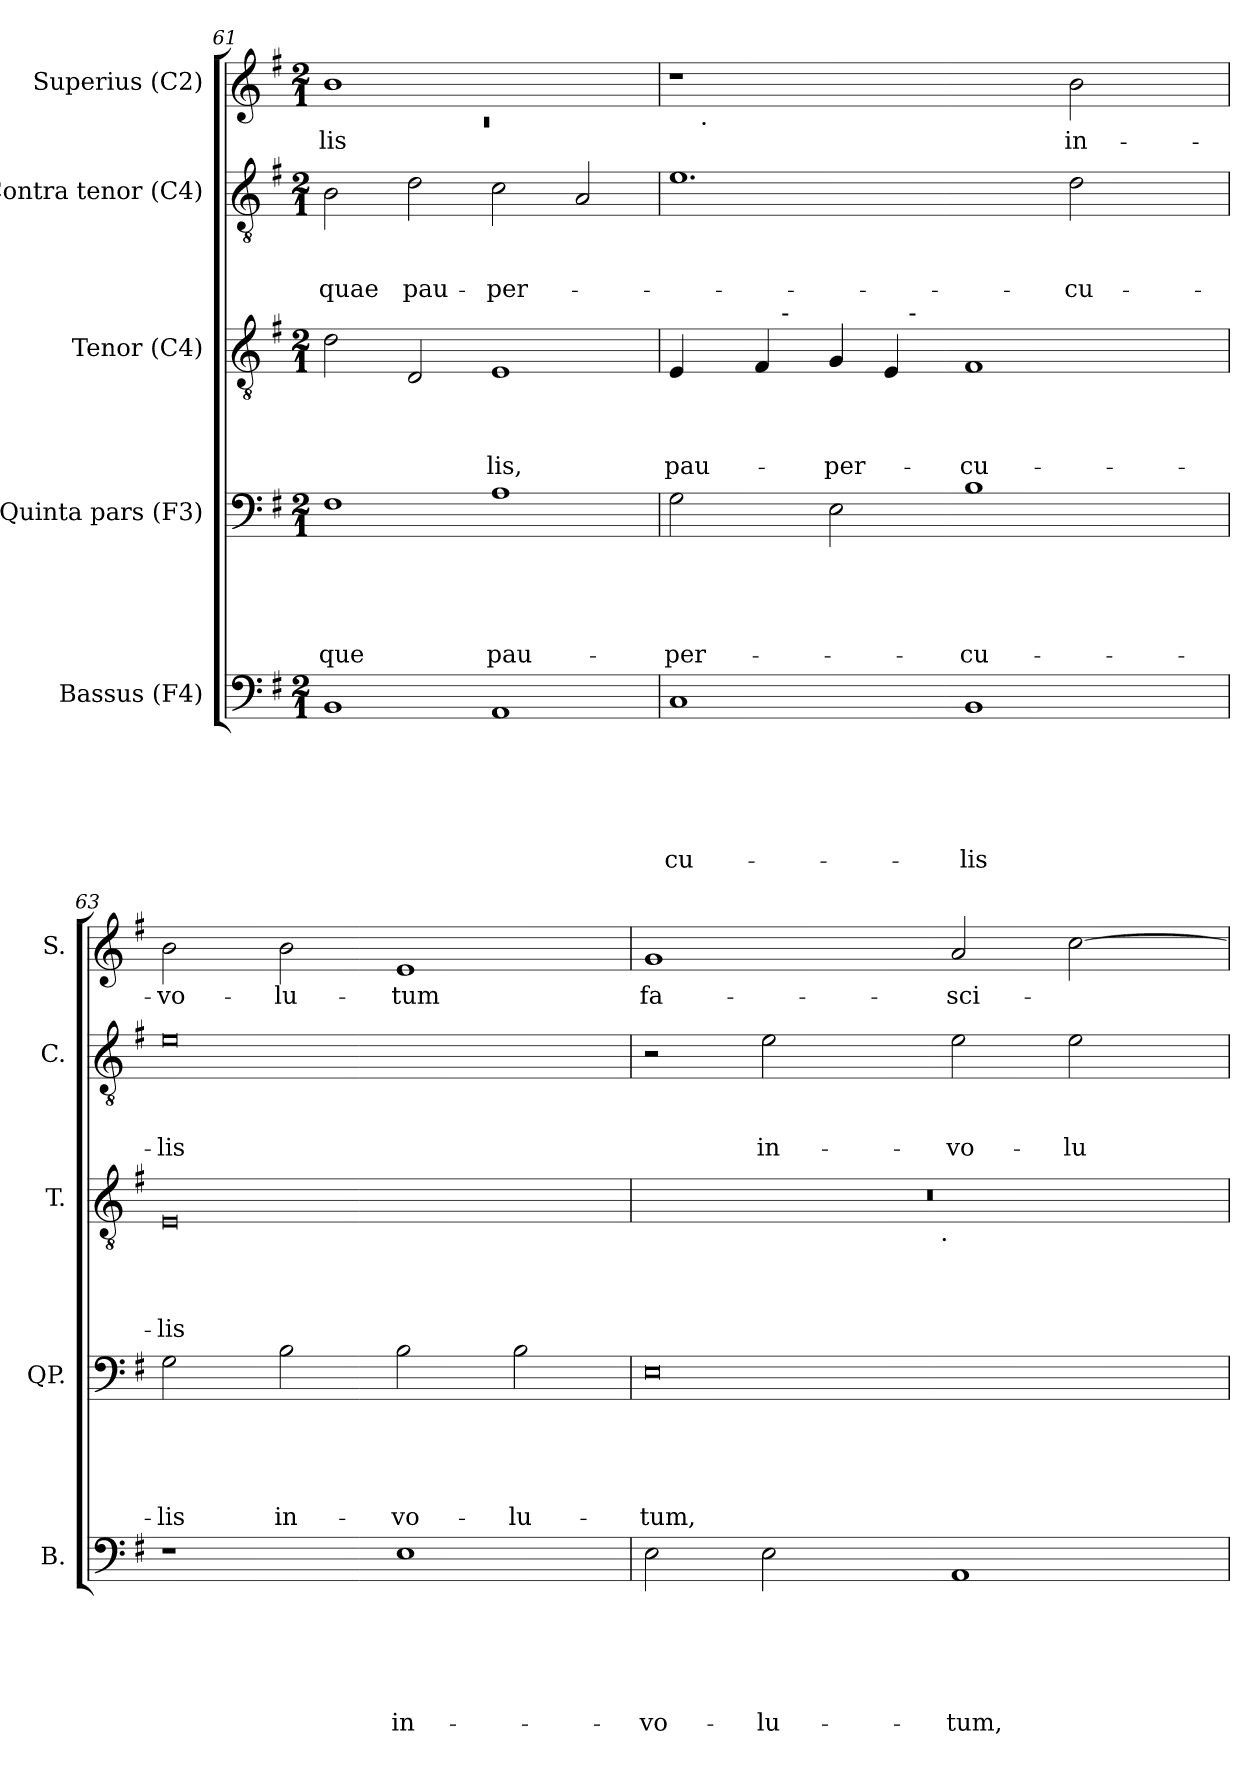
**kern	**text	**text	**text	**text	**text	**text	**kern	**text	**text	**text	**text	**text	**kern	**text	**text	**text	**text	**kern	**text	**text	**text	**kern	**text
*part5	*part5	*part5	*part5	*part5	*part5	*part5	*part4	*part4	*part4	*part4	*part4	*part4	*part3	*part3	*part3	*part3	*part3	*part2	*part2	*part2	*part2	*part1	*part1
*staff5	*staff5	*staff5	*staff5	*staff5	*staff5	*staff5	*staff4	*staff4	*staff4	*staff4	*staff4	*staff4	*staff3	*staff3	*staff3	*staff3	*staff3	*staff2	*staff2	*staff2	*staff2	*staff1	*staff1
*I"Bassus (F4)	*	*	*	*	*	*	*I"Quinta pars (F3)	*	*	*	*	*	*I"Tenor (C4)	*	*	*	*	*I"Contra tenor (C4)	*	*	*	*I"Superius (C2)	*
*I'B.	*	*	*	*	*	*	*I'QP.	*	*	*	*	*	*I'T.	*	*	*	*	*I'C.	*	*	*	*I'S.	*
*clefF4	*	*	*	*	*	*	*clefF4	*	*	*	*	*	*clefGv2	*	*	*	*	*clefGv2	*	*	*	*clefG2	*
*k[f#]	*	*	*	*	*	*	*k[f#]	*	*	*	*	*	*k[f#]	*	*	*	*	*k[f#]	*	*	*	*k[f#]	*
*G:	*	*	*	*	*	*	*G:	*	*	*	*	*	*G:	*	*	*	*	*G:	*	*	*	*G:	*
*M2/1	*	*	*	*	*	*	*M2/1	*	*	*	*	*	*M2/1	*	*	*	*	*M2/1	*	*	*	*M2/1	*
=61	=61	=61	=61	=61	=61	=61	=61	=61	=61	=61	=61	=61	=61	=61	=61	=61	=61	=61	=61	=61	=61	=61	=61
*	*	*	*	*	*	*	*	*	*	*	*	*	*	*	*	*	*	*	*	*	*	*^	*
!	!	!	!	!	!	!	!	!	!	!	!	!LO:LY:b	!	!	!	!	!	!	!	!	!LO:LY:b	!	!LO:N:vis=1	!LO:LY:b
1BB	.	.	.	.	.	.	1F#	.	.	.	.	-que	2d\	.	.	.	.	2B\	.	.	-quae	1b	0rc	-lis
!	!	!	!	!	!	!	!	!	!	!	!	!	!	!	!	!	!	!	!	!	!LO:LY:b	!	!	!
.	.	.	.	.	.	.	.	.	.	.	.	.	2D/	.	.	.	.	2d\	.	.	pau-	.	.	.
!	!	!	!	!	!	!	!	!	!	!	!	!LO:LY:b	!	!	!	!	!LO:LY:b	!	!	!	!LO:LY:b	!	!	!
1AA	.	.	.	.	.	.	1A	.	.	.	.	pau-	1E	.	.	.	-lis,	2c\	.	.	-per-	1ryy	.	.
.	.	.	.	.	.	.	.	.	.	.	.	.	.	.	.	.	.	2A/	.	.	.	.	.	.
!!LO:PB:g=z	!!
=62	=62	=62	=62	=62	=62	=62	=62	=62	=62	=62	=62	=62	=62	=62	=62	=62	=62	=62	=62	=62	=62	=62	=62	=62
!	!	!	!	!	!	!LO:LY:b	!	!	!	!	!	!LO:LY:b	!	!	!	!	!LO:LY:b	!	!	!	!	!	!	!
*	*	*	*	*	*	*	*	*	*	*	*	*	*^	*	*	*	*	*	*	*	*	*	*	*
*	*	*	*	*	*	*	*	*	*	*	*	*	*	*^	*	*	*	*	*	*	*	*	*	*	*
1C	.	.	.	.	.	-cu-	2G\	.	.	.	.	-per-	4E/	6ryy	2ryy	.	.	.	pau-	1.e	.	.	.	1r	16.ryy	.
!	!	!	!	!	!	!	!	!	!	!	!	!	!	!	!	!	!	!	!	!	!	!	!	!	!LO:TX:b:t=.	!
.	.	.	.	.	.	.	.	.	.	.	.	.	.	.	.	.	.	.	.	.	.	.	.	.	1ryy	.
.	.	.	.	.	.	.	.	.	.	.	.	.	.	12ryy	.	.	.	.	.	.	.	.	.	.	.	.
.	.	.	.	.	.	.	.	.	.	.	.	.	4F#/	24ryy	.	.	.	.	.	.	.	.	.	.	.	.
.	.	.	.	.	.	.	.	.	.	.	.	.	.	96ryy	.	.	.	.	.	.	.	.	.	.	.	.
!	!	!	!	!	!	!	!	!	!	!	!	!	!	!LO:TX:a:t=-	!	!	!	!	!	!	!	!	!	!	!	!
.	.	.	.	.	.	.	.	.	.	.	.	.	.	3%2ryy	.	.	.	.	.	.	.	.	.	.	.	.
!	!	!	!	!	!	!	!	!	!	!	!	!	!	!	!	!	!	!	!LO:LY:b	!	!	!	!	!	!	!
.	.	.	.	.	.	.	2E\	.	.	.	.	.	4G/	.	4ryy	.	.	.	-per-	.	.	.	.	.	.	.
.	.	.	.	.	.	.	.	.	.	.	.	.	4E/	.	16ryy	.	.	.	.	.	.	.	.	.	.	.
!	!	!	!	!	!	!	!	!	!	!	!	!	!	!	!LO:TX:a:t=-	!	!	!	!	!	!	!	!	!	!	!
.	.	.	.	.	.	.	.	.	.	.	.	.	.	.	1ryy	.	.	.	.	.	.	.	.	.	.	.
.	.	.	.	.	.	.	.	.	.	.	.	.	.	3%2ryy	.	.	.	.	.	.	.	.	.	.	.	.
!	!	!	!	!	!	!LO:LY:b	!	!	!	!	!	!LO:LY:b	!	!	!	!	!	!	!LO:LY:b	!	!	!	!	!	!	!
1BB	.	.	.	.	.	-lis	1B	.	.	.	.	-cu-	1F#	.	.	.	.	.	-cu-	.	.	.	.	2ryy	.	.
.	.	.	.	.	.	.	.	.	.	.	.	.	.	.	.	.	.	.	.	.	.	.	.	.	2ryy	.
!	!	!	!	!	!	!	!	!	!	!	!	!	!	!	!	!	!	!	!	!	!	!	!LO:LY:b	!	!	!LO:LY:b
.	.	.	.	.	.	.	.	.	.	.	.	.	.	.	.	.	.	.	.	2d\	.	.	-cu-	2b\	.	in-
.	.	.	.	.	.	.	.	.	.	.	.	.	.	.	.	.	.	.	.	.	.	.	.	.	4ryy	.
.	.	.	.	.	.	.	.	.	.	.	.	.	.	3ryy	.	.	.	.	.	.	.	.	.	.	.	.
.	.	.	.	.	.	.	.	.	.	.	.	.	.	.	8.ryy	.	.	.	.	.	.	.	.	.	.	.
.	.	.	.	.	.	.	.	.	.	.	.	.	.	.	.	.	.	.	.	.	.	.	.	.	8ryy	.
.	.	.	.	.	.	.	.	.	.	.	.	.	.	48.ryy	.	.	.	.	.	.	.	.	.	.	32ryy	.
=63	=63	=63	=63	=63	=63	=63	=63	=63	=63	=63	=63	=63	=63	=63	=63	=63	=63	=63	=63	=63	=63	=63	=63	=63	=63	=63
!	!	!	!	!	!	!	!	!	!	!	!	!LO:LY:b	!	!	!	!	!	!	!LO:LY:b:rj	!	!	!	!LO:LY:b:rj	!	!	!LO:LY:b
*	*	*	*	*	*	*	*	*	*	*	*	*	*v	*v	*v	*	*	*	*	*	*	*	*	*v	*v	*
1r	.	.	.	.	.	.	2G\	.	.	.	.	-lis	0E	.	.	.	-lis	0e	.	.	-lis	2b\	-vo-
!	!	!	!	!	!	!	!	!	!	!	!	!LO:LY:b	!	!	!	!	!	!	!	!	!	!	!LO:LY:b
.	.	.	.	.	.	.	2B\	.	.	.	.	in-	.	.	.	.	.	.	.	.	.	2b\	-lu-
!	!	!	!	!	!	!LO:LY:b	!	!	!	!	!	!LO:LY:b	!	!	!	!	!	!	!	!	!	!	!LO:LY:b
1E	.	.	.	.	.	in-	2B\	.	.	.	.	-vo-	.	.	.	.	.	.	.	.	.	1e	-tum
!	!	!	!	!	!	!	!	!	!	!	!	!LO:LY:b	!	!	!	!	!	!	!	!	!	!	!
.	.	.	.	.	.	.	2B\	.	.	.	.	-lu-	.	.	.	.	.	.	.	.	.	.	.
=64	=64	=64	=64	=64	=64	=64	=64	=64	=64	=64	=64	=64	=64	=64	=64	=64	=64	=64	=64	=64	=64	=64	=64
!	!	!	!	!	!	!LO:LY:b	!	!	!	!	!	!LO:LY:b	!	!	!	!	!	!	!	!	!	!	!LO:LY:b
*	*	*	*	*	*	*	*	*	*	*	*	*	*^	*	*	*	*	*	*	*	*	*	*
2E\	.	.	.	.	.	-vo-	0E	.	.	.	.	-tum,	0r	3%2ryy	.	.	.	.	2r	.	.	.	1g	fa-
!	!	!	!	!	!	!LO:LY:b	!	!	!	!	!	!	!	!	!	!	!	!	!	!	!	!LO:LY:b	!	!
2E\	.	.	.	.	.	-lu-	.	.	.	.	.	.	.	.	.	.	.	.	2e\	.	.	in-	.	.
.	.	.	.	.	.	.	.	.	.	.	.	.	.	6ryy	.	.	.	.	.	.	.	.	.	.
.	.	.	.	.	.	.	.	.	.	.	.	.	.	12...ryy	.	.	.	.	.	.	.	.	.	.
!	!	!	!	!	!	!	!	!	!	!	!	!	!	!LO:TX:b:t=.	!	!	!	!	!	!	!	!	!	!
.	.	.	.	.	.	.	.	.	.	.	.	.	.	3%2ryy	.	.	.	.	.	.	.	.	.	.
!	!	!	!	!	!	!LO:LY:b	!	!	!	!	!	!	!	!	!	!	!	!	!	!	!	!LO:LY:b	!	!LO:LY:b
1AA	.	.	.	.	.	-tum,	.	.	.	.	.	.	.	.	.	.	.	.	2e\	.	.	-vo-	2a/	-sci-
!	!	!	!	!	!	!	!	!	!	!	!	!	!	!	!	!	!	!	!	!	!	!LO:LY:b	!	!
.	.	.	.	.	.	.	.	.	.	.	.	.	.	.	.	.	.	.	2e\	.	.	-lu-	[>2cc\	.
.	.	.	.	.	.	.	.	.	.	.	.	.	.	3ryy	.	.	.	.	.	.	.	.	.	.
.	.	.	.	.	.	.	.	.	.	.	.	.	.	96ryy	.	.	.	.	.	.	.	.	.	.
*	*	*	*	*	*	*	*	*	*	*	*	*	*v	*v	*	*	*	*	*	*	*	*	*	*
=	=	=	=	=	=	=	=	=	=	=	=	=	=	=	=	=	=	=	=	=	=	=	=
*-	*-	*-	*-	*-	*-	*-	*-	*-	*-	*-	*-	*-	*-	*-	*-	*-	*-	*-	*-	*-	*-	*-	*-
